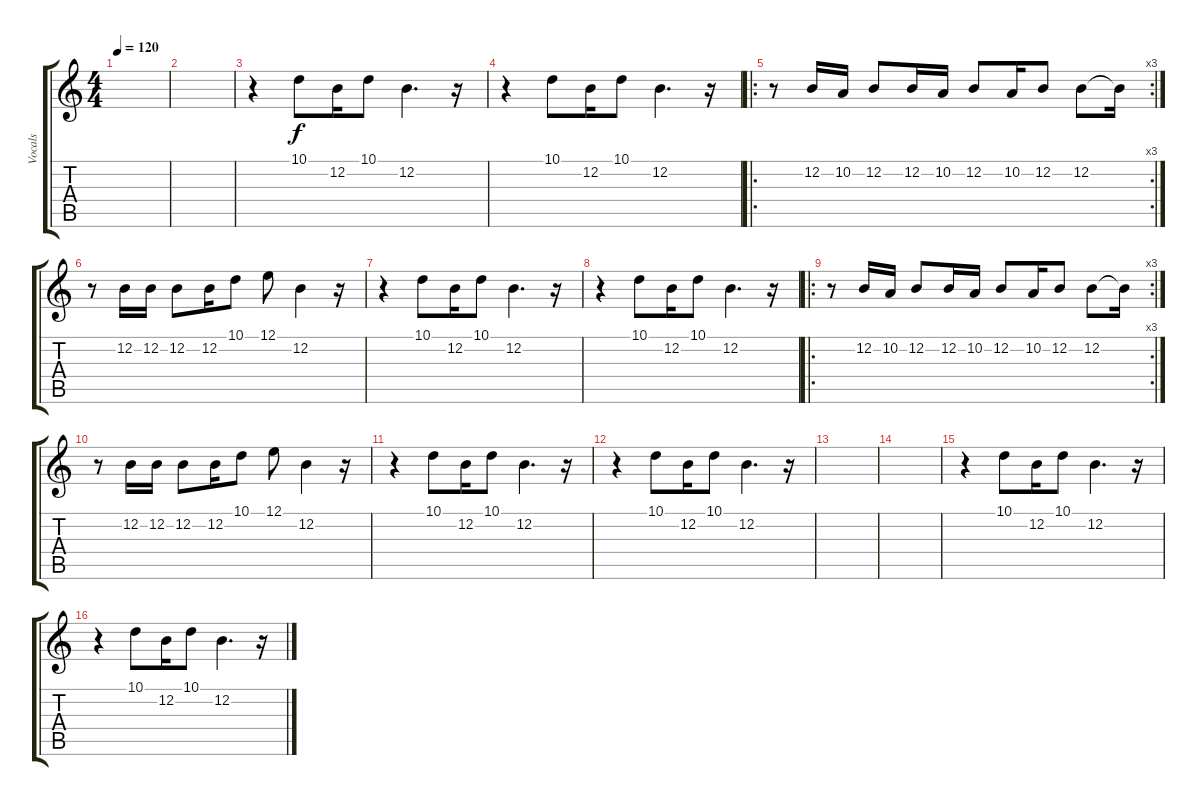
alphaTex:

\track ("Vocals" "Vocals") {instrument trumpet}
\staff {score tabs}
\tuning (E4 B3 G3 D3 A2 E2) {hide}
\ts (4 4)
\tempo 120
\clef g2
\ks c
|
|
r.4 10.1.8 12.2.16 10.1.8 12.2.4{d} r.16 |
r.4 10.1.8 12.2.16 10.1.8 12.2.4{d} r.16 |
\ro
\rc 3
r.8 12.2.16 10.2.16 12.2.8 12.2.16 10.2.16 12.2.8 10.2.16 12.2.8 12.2.8 12.2{t}.16 |
r.8 12.2.16 12.2.16 12.2.8 12.2.16 10.1.8 12.1.8 12.2.4 r.16 |
r.4 10.1.8 12.2.16 10.1.8 12.2.4{d} r.16 |
r.4 10.1.8 12.2.16 10.1.8 12.2.4{d} r.16 |
\ro
\rc 3
r.8 12.2.16 10.2.16 12.2.8 12.2.16 10.2.16 12.2.8 10.2.16 12.2.8 12.2.8 12.2{t}.16 |
r.8 12.2.16 12.2.16 12.2.8 12.2.16 10.1.8 12.1.8 12.2.4 r.16 |
r.4 10.1.8 12.2.16 10.1.8 12.2.4{d} r.16 |
r.4 10.1.8 12.2.16 10.1.8 12.2.4{d} r.16 |
|
|
r.4 10.1.8 12.2.16 10.1.8 12.2.4{d} r.16 |
r.4 10.1.8 12.2.16 10.1.8 12.2.4{d} r.16
